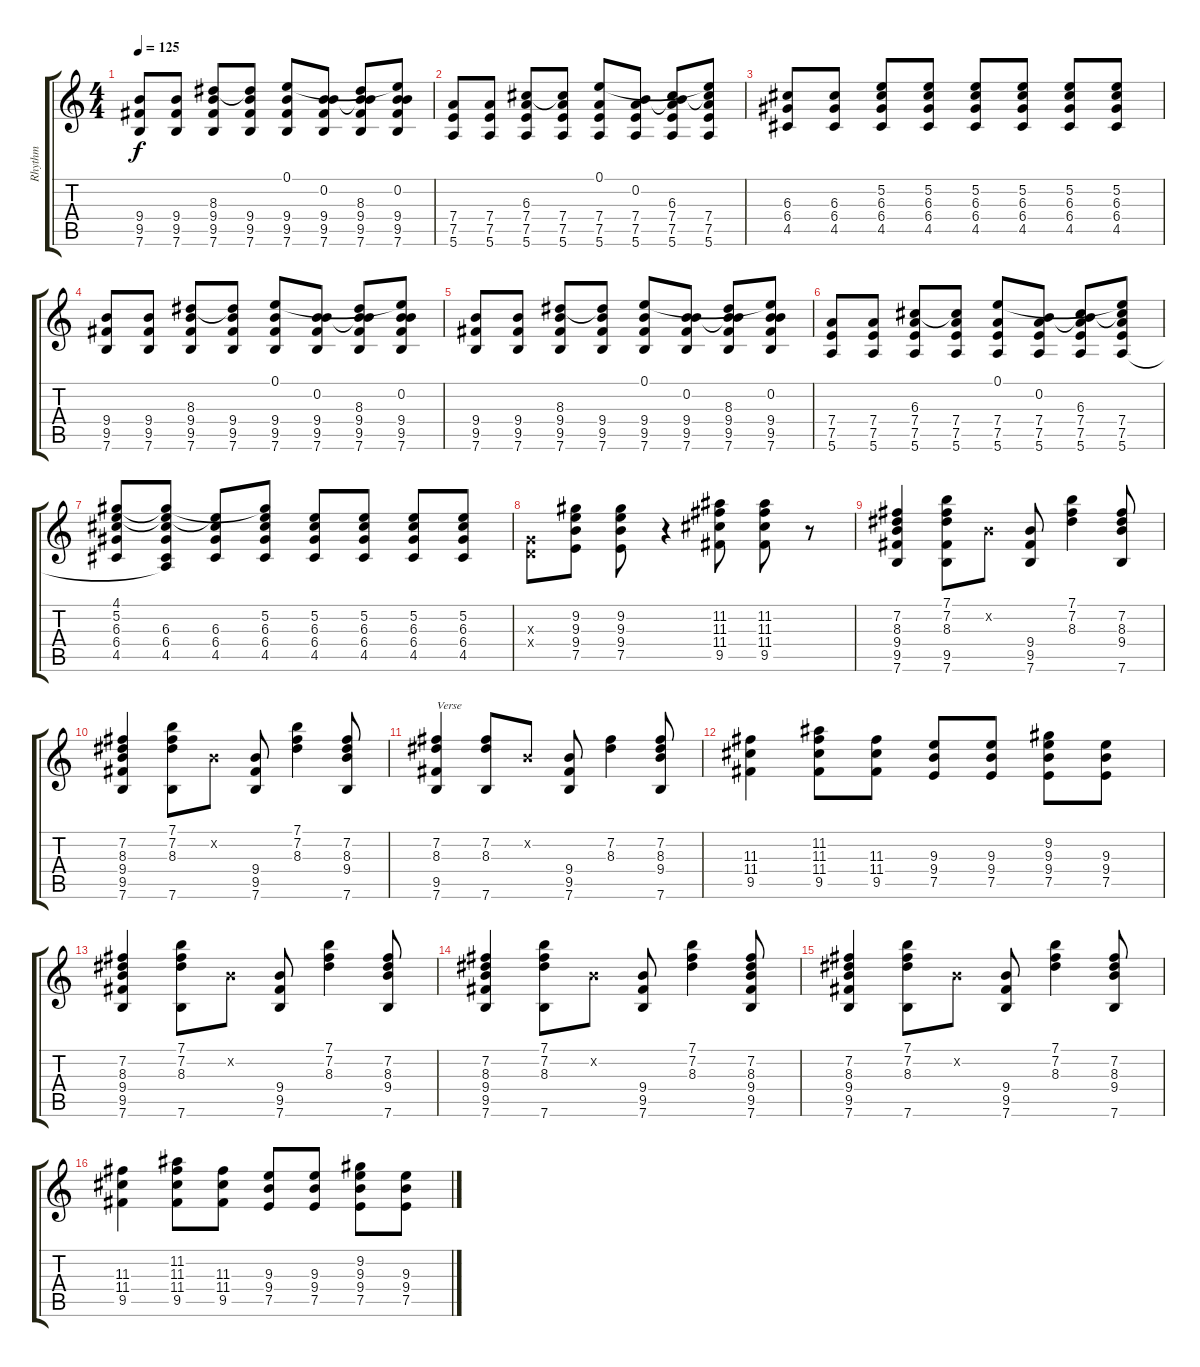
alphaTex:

\track ("Rhythm" "Rhythm") {instrument electricguitarjazz}
\staff {score tabs}
\tuning (E4 B3 G3 D3 A2 E2) {hide}
\ts (4 4)
\tempo 125
\clef g2
\ks c
(9.4 9.5 7.6).8{dy f instrument electricguitarjazz} (9.4 9.5 7.6).8 (8.3 9.4 9.5 7.6).8 (8.3{t} 9.4 9.5 7.6).8 (0.1 9.4 9.5 7.6).8 (0.2 9.4 9.5 7.6).8 (0.2{t} 8.3 9.4 9.5 7.6).8 (0.1{t} 0.2 9.4 9.5 7.6).8 |
(7.4 7.5 5.6).8 (7.4 7.5 5.6).8 (6.3 7.4 7.5 5.6).8 (6.3{t} 7.4 7.5 5.6).8 (0.1 7.4 7.5 5.6).8 (0.2 7.4 7.5 5.6).8 (0.2{t} 6.3 7.4 7.5 5.6).8 (0.1{t} 6.3{t} 7.4 7.5 5.6).8 |
(6.3 6.4 4.5).8 (6.3 6.4 4.5).8 (5.2 6.3 6.4 4.5).8 (5.2 6.3 6.4 4.5).8 (5.2 6.3 6.4 4.5).8 (5.2 6.3 6.4 4.5).8 (5.2 6.3 6.4 4.5).8 (5.2 6.3 6.4 4.5).8 |
(9.4 9.5 7.6).8 (9.4 9.5 7.6).8 (8.3 9.4 9.5 7.6).8 (8.3{t} 9.4 9.5 7.6).8 (0.1 9.4 9.5 7.6).8 (0.2 9.4 9.5 7.6).8 (0.2{t} 8.3 9.4 9.5 7.6).8 (0.1{t} 0.2 9.4 9.5 7.6).8 |
(9.4 9.5 7.6).8 (9.4 9.5 7.6).8 (8.3 9.4 9.5 7.6).8 (8.3{t} 9.4 9.5 7.6).8 (0.1 9.4 9.5 7.6).8 (0.2 9.4 9.5 7.6).8 (0.2{t} 8.3 9.4 9.5 7.6).8 (0.1{t} 0.2 9.4 9.5 7.6).8 |
(7.4 7.5 5.6).8 (7.4 7.5 5.6).8 (6.3 7.4 7.5 5.6).8 (6.3{t} 7.4 7.5 5.6).8 (0.1 7.4 7.5 5.6).8 (0.2 7.4 7.5 5.6).8 (0.2{t} 6.3 7.4 7.5 5.6).8 (0.1{t} 6.3{t} 7.4 7.5 5.6).8 |
(4.1 5.2 6.3 6.4 4.5).8 (4.1{t} 5.2{t} 6.3 6.4 4.5 5.6{t}).8 (5.2{t} 6.3 6.4 4.5).8 (4.1{t} 5.2 6.3 6.4 4.5).8 (5.2 6.3 6.4 4.5).8 (5.2 6.3 6.4 4.5).8 (5.2 6.3 6.4 4.5).8 (5.2 6.3 6.4 4.5).8 |
(0.3{x} 0.4{x}).8 (9.2 9.3 9.4 7.5).8 (9.2 9.3 9.4 7.5).8 r.4 (11.2 11.3 11.4 9.5).8 (11.2 11.3 11.4 9.5).8 r.8 |
(7.2 8.3 9.4 9.5 7.6).4 (7.1 7.2 8.3 9.5 7.6).8 0.2{x}.8 (9.4 9.5 7.6).8 (7.1 7.2 8.3).4 (7.2 8.3 9.4 7.6).8 |
(7.2 8.3 9.4 9.5 7.6).4 (7.1 7.2 8.3 7.6).8 0.2{x}.8 (9.4 9.5 7.6).8 (7.1 7.2 8.3).4 (7.2 8.3 9.4 7.6).8 |
(7.2 8.3 9.5 7.6).4{txt "Verse"} (7.2 8.3 7.6).8 0.2{x}.8 (9.4 9.5 7.6).8 (7.2 8.3).4 (7.2 8.3 9.4 7.6).8 |
(11.3 11.4 9.5).4 (11.2 11.3 11.4 9.5).8 (11.3 11.4 9.5).8 (9.3 9.4 7.5).8 (9.3 9.4 7.5).8 (9.2 9.3 9.4 7.5).8 (9.3 9.4 7.5).8 |
(7.2 8.3 9.4 9.5 7.6).4 (7.1 7.2 8.3 7.6).8 0.2{x}.8 (9.4 9.5 7.6).8 (7.1 7.2 8.3).4 (7.2 8.3 9.4 7.6).8 |
(7.2 8.3 9.4 9.5 7.6).4 (7.1 7.2 8.3 7.6).8 0.2{x}.8 (9.4 9.5 7.6).8 (7.1 7.2 8.3).4 (7.2 8.3 9.4 9.5 7.6).8 |
(7.2 8.3 9.4 9.5 7.6).4 (7.1 7.2 8.3 7.6).8 0.2{x}.8 (9.4 9.5 7.6).8 (7.1 7.2 8.3).4 (7.2 8.3 9.4 7.6).8 |
(11.3 11.4 9.5).4 (11.2 11.3 11.4 9.5).8 (11.3 11.4 9.5).8 (9.3 9.4 7.5).8 (9.3 9.4 7.5).8 (9.2 9.3 9.4 7.5).8 (9.3 9.4 7.5).8
